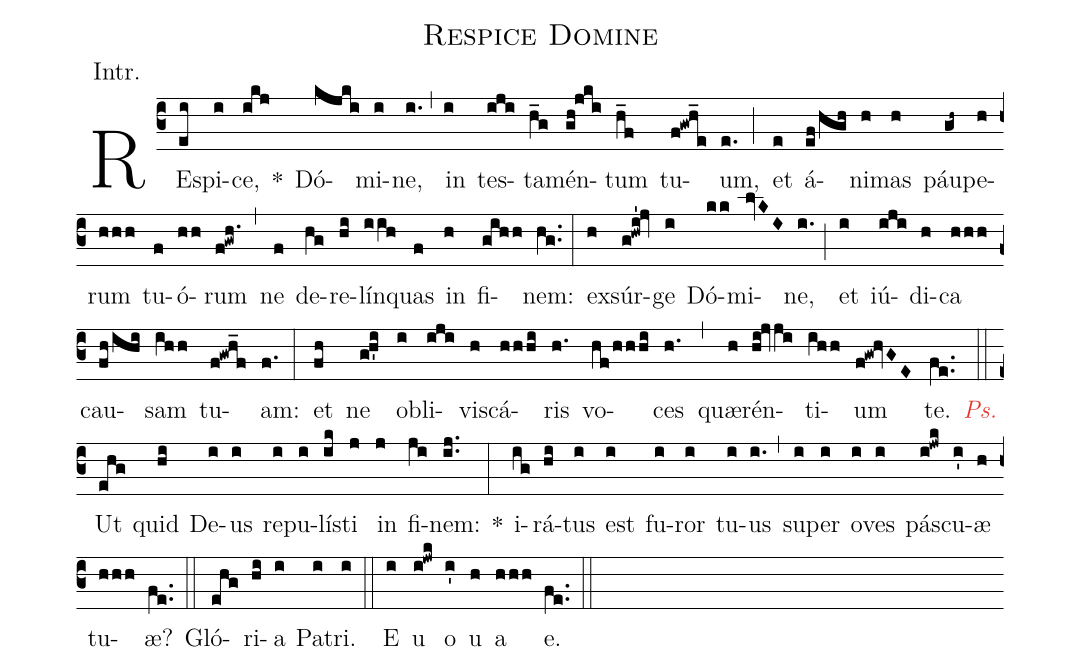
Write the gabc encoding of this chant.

name:Respice Domine;
annotation:Intr.;
mode:7;
office-part:Introit;
%%
(c3) RE(ei)spi(i)ce,(ikj) *()
Dó(kjki)mi(i)ne,(i.) (,)
in(i) tes(iji)ta(h_g)mén(gh!jki)tum(h_f) tu(f!gwh_e)um,(e.) (;)
et(e) á(ef/hgh)ni(h)mas(h) páu(gh~)pe(h)rum(hhh) tu(f)ó(hh)rum(f!gwh.) (,)
ne(f) de(hg)re(hi)lín(iih)quas(f) in(h) fi(gihh)nem:(hg..) (:)
ex(h)súr(g!hwi'!jv)ge(i) Dó(kk)mi(lvKI)ne,(i.) (;)
et(i) iú(iji)di(h)ca(hhh) cau(fh/ihi)sam(ihh) tu(f!gwh_f)am:(f.) (:)
et(fh) ne(g!h'i) ob(i)li(iji)vi(h)scá(hhhi)ris(h.) vo(hf/hhhi)ces(h.) (,)
quæ(h)rén(hi!jvji)ti(ihh)um(f!gw!hv-GE) te.(fe..) <c><i>Ps.</i></c>(::)
Ut(ehg) quid(hi) De(i)us(i) re(i)pu(i)lí(ik)sti(j) in(j) fi(ji)nem:(ij..) *(:)
i(ig)rá(hi)tus(i) est(i) fu(i)ror(i) tu(i)us(i.) (,)
su(i)per(i) o(i)ves(i) pá(i!jwk)scu(i')æ(h) tu(hhh)æ?(fe..) (::)
Gló(ehg)ri(hi)a(i) Pa(i)tri.(i) (::)
<eu>E(i) u(i!jwk) o(i') u(h) a(hhh) e.</eu>(fe..) (::)
